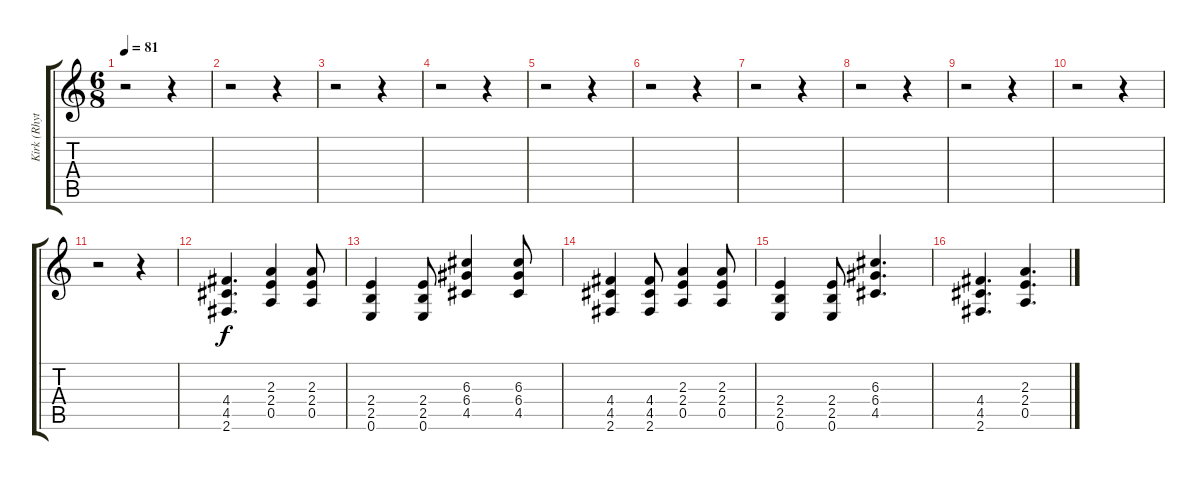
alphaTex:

\track ("Kirk (Rhythm Guitar)" "Kirk (Rhyt") {instrument distortionguitar}
\staff {score tabs}
\tuning (E4 B3 G3 D3 A2 E2) {hide}
\ts (6 8)
\tempo 81
\clef g2
\ks c
r.2{dy f} r.4 |
r.2 r.4 |
r.2 r.4 |
r.2 r.4 |
r.2 r.4 |
r.2 r.4 |
r.2 r.4 |
r.2 r.4 |
r.2 r.4 |
r.2 r.4 |
r.2 r.4 |
(4.4 4.5 2.6).4{d volume 11} (2.3 2.4 0.5).4 (2.3 2.4 0.5).8 |
(2.4 2.5 0.6).4 (2.4 2.5 0.6).8 (6.3 6.4 4.5).4 (6.3 6.4 4.5).8 |
(4.4 4.5 2.6).4 (4.4 4.5 2.6).8 (2.3 2.4 0.5).4 (2.3 2.4 0.5).8 |
(2.4 2.5 0.6).4 (2.4 2.5 0.6).8 (6.3 6.4 4.5).4{d} |
(4.4 4.5 2.6).4{d} (2.3 2.4 0.5).4{d}
